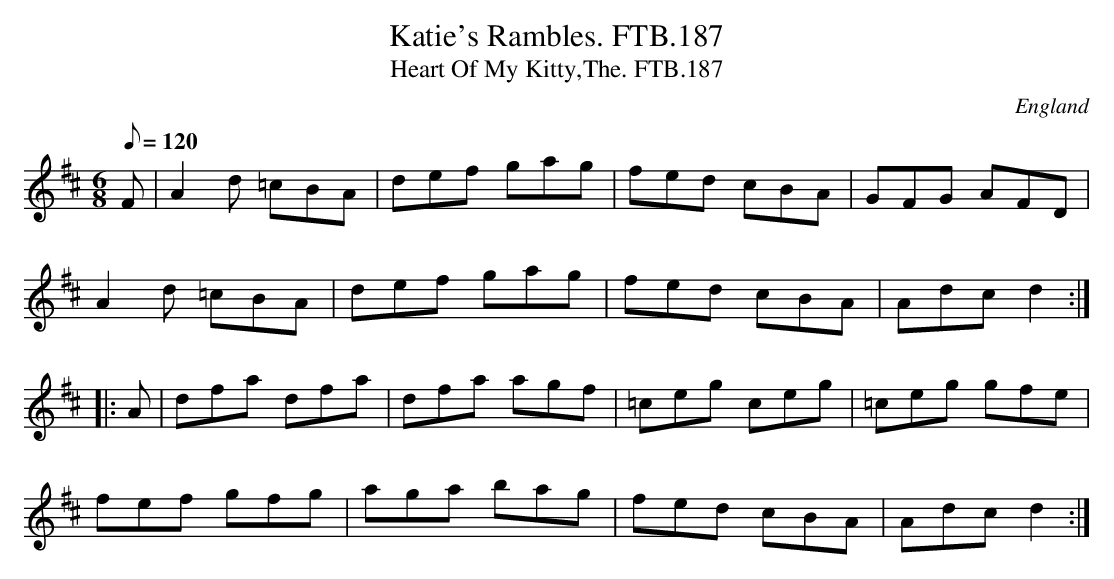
X:1
T:Katie's Rambles. FTB.187
T:Heart Of My Kitty,The. FTB.187
M:6/8
Q:120
O:England
K:D major
F|A2d =cBA|def gag|fed cBA|GFG AFD|
A2d =cBA|def gag|fed cBA|Adc d2:|
|:A|dfa dfa|dfa agf|=ceg ceg|=ceg gfe|
fef gfg|aga bag|fed cBA|Adc d2:|
